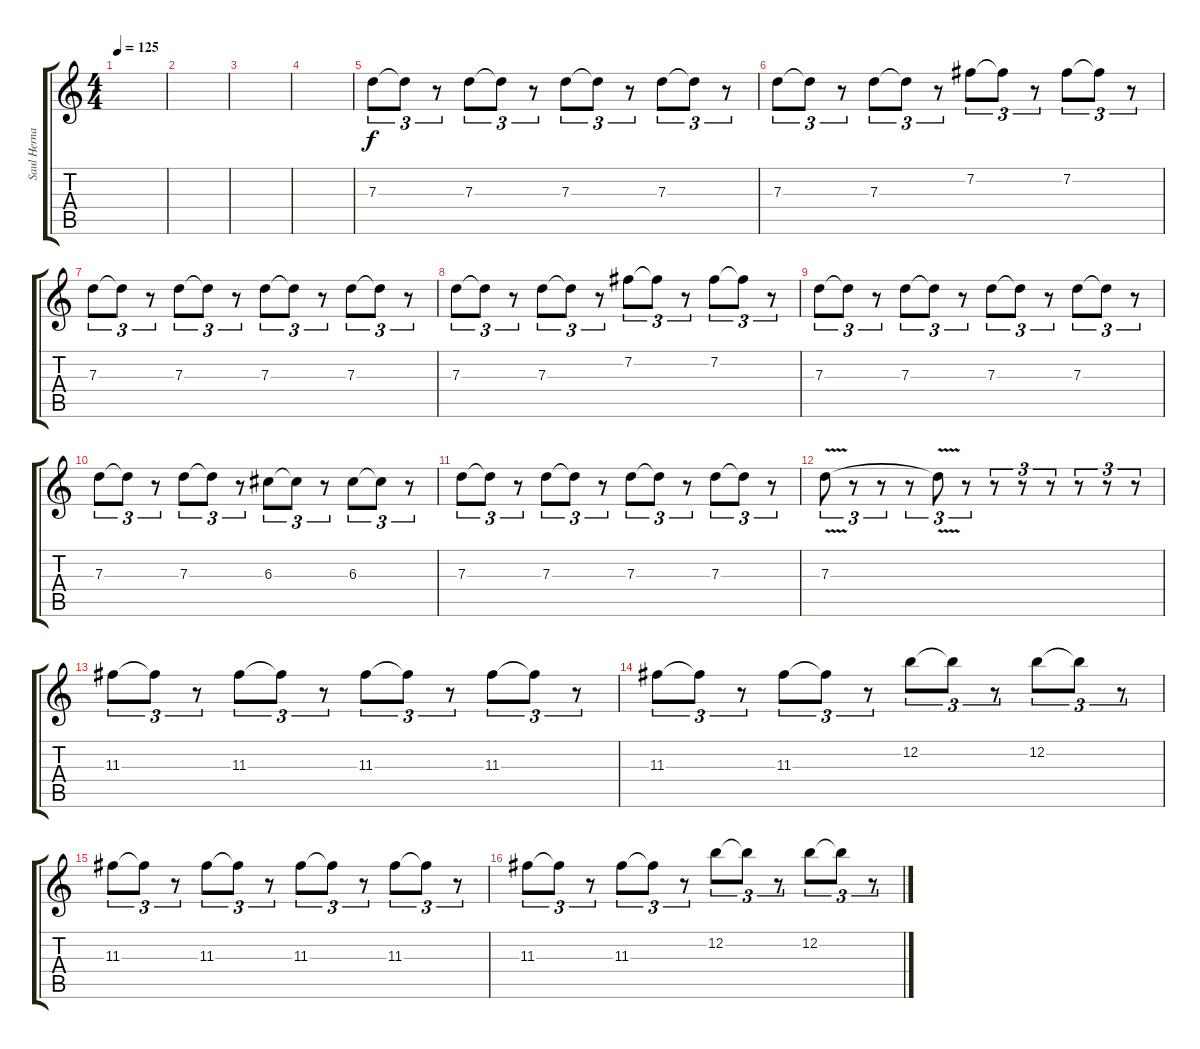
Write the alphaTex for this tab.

\track ("Saul Hernandez" "Saul Herna") {instrument distortionguitar}
\staff {score tabs}
\tuning (E4 B3 G3 D3 A2 E2) {hide}
\ts (4 4)
\tempo 125
\clef g2
\ks c
|
|
|
|
7.3.8{tu (3 2) dy f volume 11} 7.3{t}.8{tu (3 2)} r.8{tu (3 2)} 7.3.8{tu (3 2)} 7.3{t}.8{tu (3 2)} r.8{tu (3 2)} 7.3.8{tu (3 2)} 7.3{t}.8{tu (3 2)} r.8{tu (3 2)} 7.3.8{tu (3 2)} 7.3{t}.8{tu (3 2)} r.8{tu (3 2)} |
7.3.8{tu (3 2)} 7.3{t}.8{tu (3 2)} r.8{tu (3 2)} 7.3.8{tu (3 2)} 7.3{t}.8{tu (3 2)} r.8{tu (3 2)} 7.2.8{tu (3 2)} 7.2{t}.8{tu (3 2)} r.8{tu (3 2)} 7.2.8{tu (3 2)} 7.2{t}.8{tu (3 2)} r.8{tu (3 2)} |
7.3.8{tu (3 2)} 7.3{t}.8{tu (3 2)} r.8{tu (3 2)} 7.3.8{tu (3 2)} 7.3{t}.8{tu (3 2)} r.8{tu (3 2)} 7.3.8{tu (3 2)} 7.3{t}.8{tu (3 2)} r.8{tu (3 2)} 7.3.8{tu (3 2)} 7.3{t}.8{tu (3 2)} r.8{tu (3 2)} |
7.3.8{tu (3 2)} 7.3{t}.8{tu (3 2)} r.8{tu (3 2)} 7.3.8{tu (3 2)} 7.3{t}.8{tu (3 2)} r.8{tu (3 2)} 7.2.8{tu (3 2)} 7.2{t}.8{tu (3 2)} r.8{tu (3 2)} 7.2.8{tu (3 2)} 7.2{t}.8{tu (3 2)} r.8{tu (3 2)} |
7.3.8{tu (3 2)} 7.3{t}.8{tu (3 2)} r.8{tu (3 2)} 7.3.8{tu (3 2)} 7.3{t}.8{tu (3 2)} r.8{tu (3 2)} 7.3.8{tu (3 2)} 7.3{t}.8{tu (3 2)} r.8{tu (3 2)} 7.3.8{tu (3 2)} 7.3{t}.8{tu (3 2)} r.8{tu (3 2)} |
7.3.8{tu (3 2)} 7.3{t}.8{tu (3 2)} r.8{tu (3 2)} 7.3.8{tu (3 2)} 7.3{t}.8{tu (3 2)} r.8{tu (3 2)} 6.3.8{tu (3 2)} 6.3{t}.8{tu (3 2)} r.8{tu (3 2)} 6.3.8{tu (3 2)} 6.3{t}.8{tu (3 2)} r.8{tu (3 2)} |
7.3.8{tu (3 2)} 7.3{t}.8{tu (3 2)} r.8{tu (3 2)} 7.3.8{tu (3 2)} 7.3{t}.8{tu (3 2)} r.8{tu (3 2)} 7.3.8{tu (3 2)} 7.3{t}.8{tu (3 2)} r.8{tu (3 2)} 7.3.8{tu (3 2)} 7.3{t}.8{tu (3 2)} r.8{tu (3 2)} |
7.3{v}.8{tu (3 2)} r.8{tu (3 2)} r.8{tu (3 2)} r.8{tu (3 2)} 7.3{t}.8{tu (3 2)} r.8{tu (3 2)} r.8{tu (3 2)} r.8{tu (3 2)} r.8{tu (3 2)} r.8{tu (3 2)} r.8{tu (3 2)} r.8{tu (3 2)} |
11.3.8{tu (3 2)} 11.3{t}.8{tu (3 2)} r.8{tu (3 2)} 11.3.8{tu (3 2)} 11.3{t}.8{tu (3 2)} r.8{tu (3 2)} 11.3.8{tu (3 2)} 11.3{t}.8{tu (3 2)} r.8{tu (3 2)} 11.3.8{tu (3 2)} 11.3{t}.8{tu (3 2)} r.8{tu (3 2)} |
11.3.8{tu (3 2)} 11.3{t}.8{tu (3 2)} r.8{tu (3 2)} 11.3.8{tu (3 2)} 11.3{t}.8{tu (3 2)} r.8{tu (3 2)} 12.2.8{tu (3 2)} 12.2{t}.8{tu (3 2)} r.8{tu (3 2)} 12.2.8{tu (3 2)} 12.2{t}.8{tu (3 2)} r.8{tu (3 2)} |
11.3.8{tu (3 2)} 11.3{t}.8{tu (3 2)} r.8{tu (3 2)} 11.3.8{tu (3 2)} 11.3{t}.8{tu (3 2)} r.8{tu (3 2)} 11.3.8{tu (3 2)} 11.3{t}.8{tu (3 2)} r.8{tu (3 2)} 11.3.8{tu (3 2)} 11.3{t}.8{tu (3 2)} r.8{tu (3 2)} |
11.3.8{tu (3 2)} 11.3{t}.8{tu (3 2)} r.8{tu (3 2)} 11.3.8{tu (3 2)} 11.3{t}.8{tu (3 2)} r.8{tu (3 2)} 12.2.8{tu (3 2)} 12.2{t}.8{tu (3 2)} r.8{tu (3 2)} 12.2.8{tu (3 2)} 12.2{t}.8{tu (3 2)} r.8{tu (3 2)}
